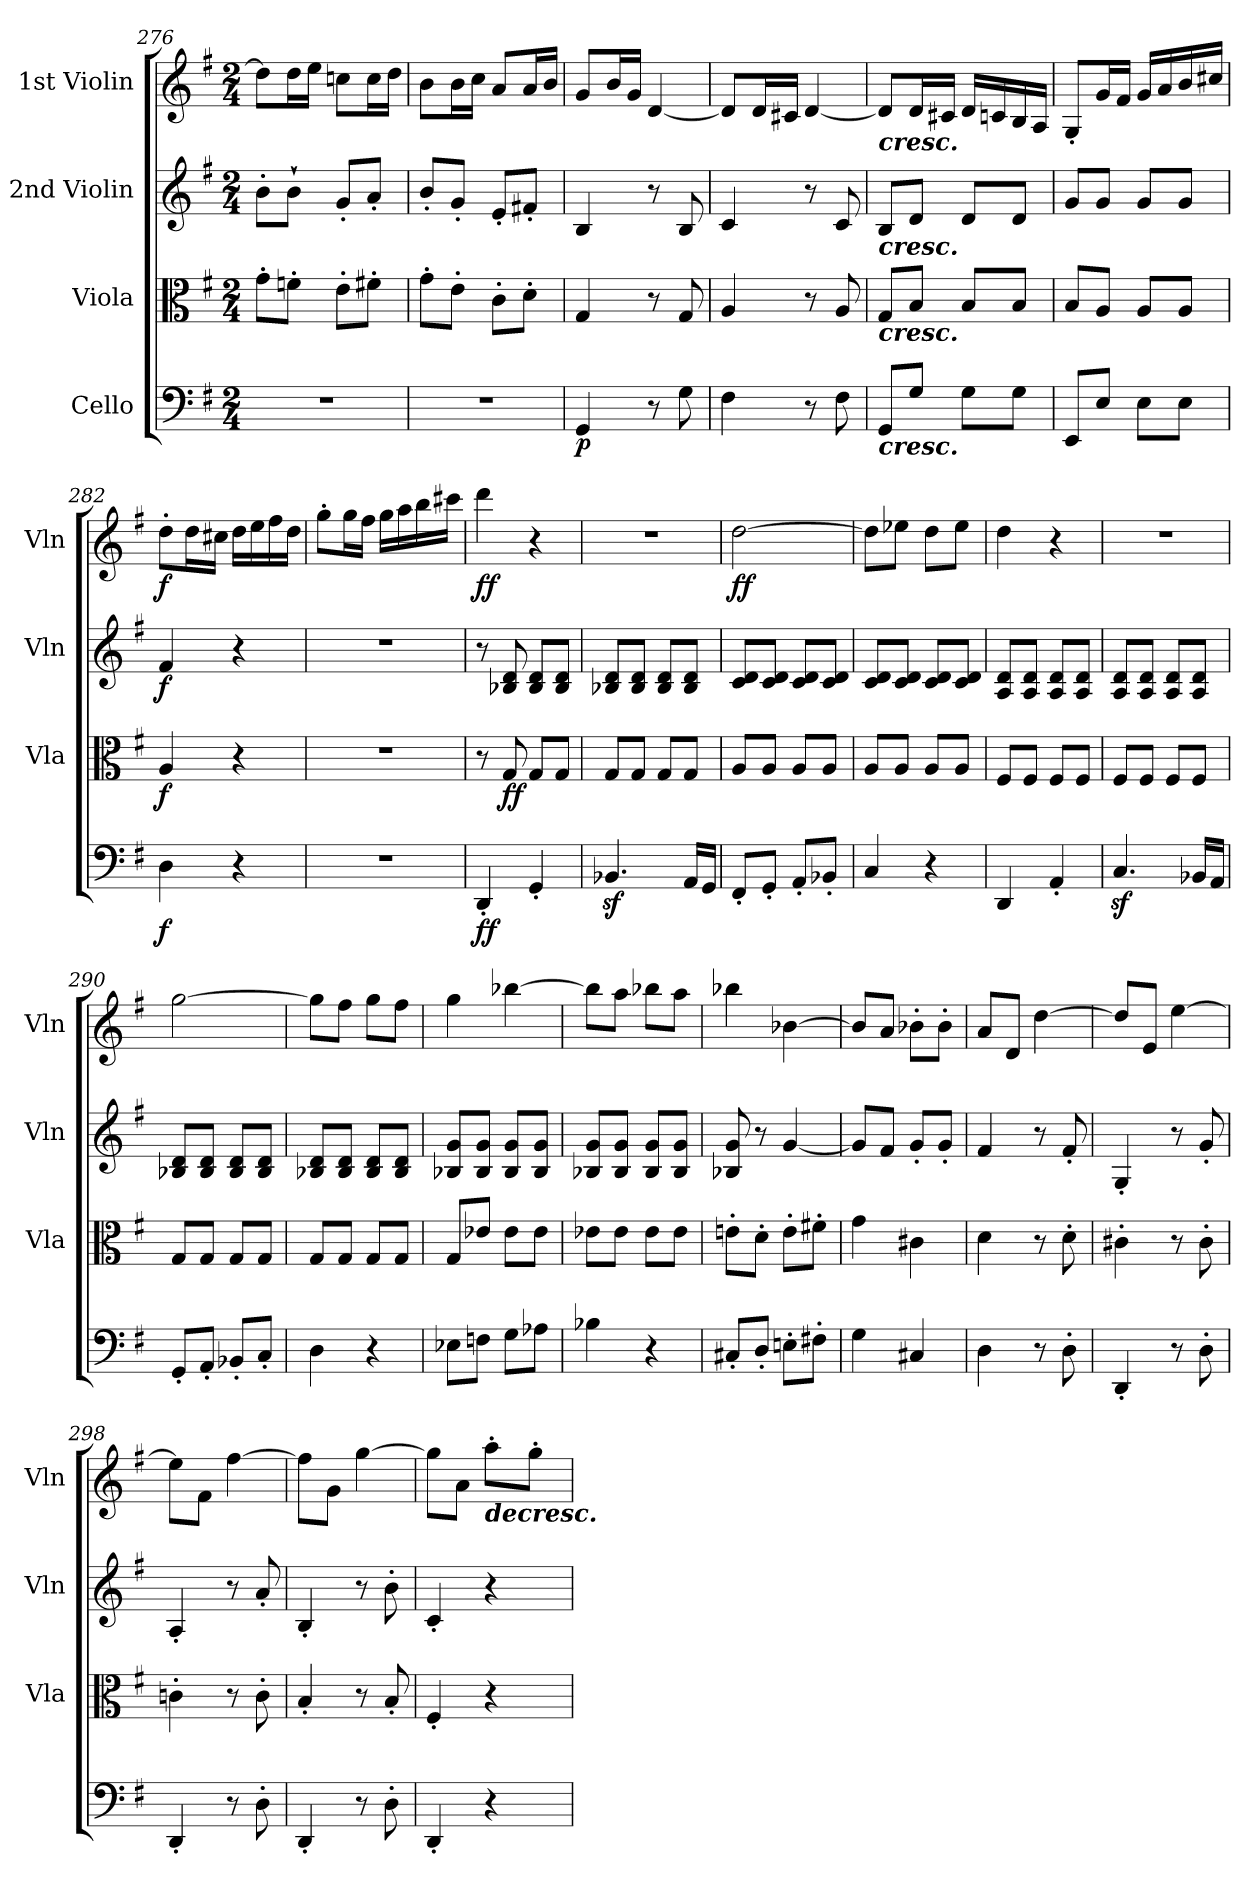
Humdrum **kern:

**kern	**dynam	**kern	**dynam	**kern	**dynam	**kern	**dynam
*part4	*part4	*part3	*part3	*part2	*part2	*part1	*part1
*staff4	*staff4	*staff3	*staff3	*staff2	*staff2	*staff1	*staff1
*I"Cello	*	*I"Viola	*	*I"2nd Violin	*	*I"1st Violin	*
*	*	*I'Vla	*	*I'Vln	*	*I'Vln	*
!!LO:PB:g=z
*clefF4	*	*clefC3	*	*clefG2	*	*clefG2	*
*k[f#]	*	*k[f#]	*	*k[f#]	*	*k[f#]	*
*G:	*	*G:	*	*G:	*	*G:	*
*M2/4	*	*M2/4	*	*M2/4	*	*M2/4	*
=276	=276	=276	=276	=276	=276	=276	=276
2r	.	8g'\L	.	8b'\L	.	8dd\L]	.
.	.	8fn'\J	.	8b''\J	.	16dd\L	.
.	.	.	.	.	.	16ee\JJ	.
.	.	8e'\L	.	8g'/L	.	8ccn\L	.
.	.	8f#X'\J	.	8a'/J	.	16cc\L	.
.	.	.	.	.	.	16dd\JJ	.
=277	=277	=277	=277	=277	=277	=277	=277
2r	.	8g'\L	.	8b'/L	.	8b\L	.
.	.	8e'\J	.	8g'/J	.	16b\L	.
.	.	.	.	.	.	16cc\JJ	.
.	.	8c'\L	.	8e'/L	.	8a/L	.
.	.	8d'\J	.	8f#X'/J	.	16a/L	.
.	.	.	.	.	.	16b/JJ	.
=278	=278	=278	=278	=278	=278	=278	=278
!	!LO:DY:b	!	!	!	!	!	!
4GG/	p	4G/	.	4B/	.	8g/L	.
.	.	.	.	.	.	16b/L	.
.	.	.	.	.	.	16g/JJ	.
8r	.	8r	.	8r	.	[4d/	.
8G\	.	8G/	.	8B/	.	.	.
=279	=279	=279	=279	=279	=279	=279	=279
4F#\	.	4A/	.	4c/	.	8d/L]	.
.	.	.	.	.	.	16d/L	.
.	.	.	.	.	.	16c#X/JJ	.
8r	.	8r	.	8r	.	[4d/	.
8F#\	.	8A/	.	8c/	.	.	.
=280	=280	=280	=280	=280	=280	=280	=280
!	!	!	!	!	!	!LO:TX:b:Bi:t=cresc.	!
!	!	!	!	!LO:TX:b:Bi:t=cresc.	!	!	!
!	!	!LO:TX:b:Bi:t=cresc.	!	!	!	!	!
!LO:TX:b:Bi:t=cresc.	!	!	!	!	!	!	!
8GG/L	.	8G/L	.	8B/L	.	8d/L]	.
8G/J	.	8B/J	.	8d/J	.	16d/L	.
.	.	.	.	.	.	16c#X/JJ	.
8G\L	.	8B/L	.	8d/L	.	16d/LL	.
.	.	.	.	.	.	16cn/	.
8G\J	.	8B/J	.	8d/J	.	16B/	.
.	.	.	.	.	.	16A/JJ	.
!!LO:LB:g=z
=281	=281	=281	=281	=281	=281	=281	=281
8EE/L	.	8B/L	.	8g/L	.	8G'/L	.
8E/J	.	8A/J	.	8g/J	.	16g/L	.
.	.	.	.	.	.	16f#/JJ	.
8E\L	.	8A/L	.	8g/L	.	16g/LL	.
.	.	.	.	.	.	16a/	.
8E\J	.	8A/J	.	8g/J	.	16b/	.
.	.	.	.	.	.	16cc#X/JJ	.
!!LO:PB:g=z
=282	=282	=282	=282	=282	=282	=282	=282
!	!LO:DY:b	!	!LO:DY:b	!	!LO:DY:b	!	!LO:DY:b
4D\	f	4A/	f	4f#/	f	8dd'\L	f
.	.	.	.	.	.	16dd\L	.
.	.	.	.	.	.	16cc#X\JJ	.
4r	.	4r	.	4r	.	16dd\LL	.
.	.	.	.	.	.	16ee\	.
.	.	.	.	.	.	16ff#\	.
.	.	.	.	.	.	16dd\JJ	.
=283	=283	=283	=283	=283	=283	=283	=283
2r	.	2r	.	2r	.	8gg'\L	.
.	.	.	.	.	.	16gg\L	.
.	.	.	.	.	.	16ff#\JJ	.
.	.	.	.	.	.	16gg\LL	.
.	.	.	.	.	.	16aa\	.
.	.	.	.	.	.	16bb\	.
.	.	.	.	.	.	16ccc#X\JJ	.
=284	=284	=284	=284	=284	=284	=284	=284
!	!LO:DY:b	!	!	!	!	!	!LO:DY:b
4DD'/	ff	8r	.	8r	.	4ddd\	ff
!	!	!	!LO:DY:b	!	!	!	!
.	.	8G/	ff	8B-X/ 8d/	.	.	.
4GG'/	.	8G/L	.	8B-/ 8d/L	.	4r	.
.	.	8G/J	.	8B-/ 8d/J	.	.	.
=285	=285	=285	=285	=285	=285	=285	=285
4.BB-Xz</	.	8G/L	.	8B-X/ 8d/L	.	2r	.
.	.	8G/J	.	8B-/ 8d/J	.	.	.
.	.	8G/L	.	8B-/ 8d/L	.	.	.
16AA/LL	.	8G/J	.	8B-/ 8d/J	.	.	.
16GG/JJ	.	.	.	.	.	.	.
=286	=286	=286	=286	=286	=286	=286	=286
!	!	!	!	!	!	!	!LO:DY:b
8FF#'/L	.	8A/L	.	8c/ 8d/L	.	[2dd\	ff
8GG'/J	.	8A/J	.	8c/ 8d/J	.	.	.
8AA'/L	.	8A/L	.	8c/ 8d/L	.	.	.
8BB-X'/J	.	8A/J	.	8c/ 8d/J	.	.	.
!!LO:LB:g=z
=287	=287	=287	=287	=287	=287	=287	=287
4C/	.	8A/L	.	8c/ 8d/L	.	8dd\L]	.
.	.	8A/J	.	8c/ 8d/J	.	8ee-X\J	.
4r	.	8A/L	.	8c/ 8d/L	.	8dd\L	.
.	.	8A/J	.	8c/ 8d/J	.	8ee-\J	.
!!LO:PB:g=z
=288	=288	=288	=288	=288	=288	=288	=288
4DD/	.	8F#/L	.	8A/ 8d/L	.	4dd\	.
.	.	8F#/J	.	8A/ 8d/J	.	.	.
4AA'/	.	8F#/L	.	8A/ 8d/L	.	4r	.
.	.	8F#/J	.	8A/ 8d/J	.	.	.
=289	=289	=289	=289	=289	=289	=289	=289
4.Cz</	.	8F#/L	.	8A/ 8d/L	.	2r	.
.	.	8F#/J	.	8A/ 8d/J	.	.	.
.	.	8F#/L	.	8A/ 8d/L	.	.	.
16BB-X/LL	.	8F#/J	.	8A/ 8d/J	.	.	.
16AA/JJ	.	.	.	.	.	.	.
=290	=290	=290	=290	=290	=290	=290	=290
8GG'/L	.	8G/L	.	8B-X/ 8d/L	.	[2gg\	.
8AA'/J	.	8G/J	.	8B-/ 8d/J	.	.	.
8BB-X'/L	.	8G/L	.	8B-/ 8d/L	.	.	.
8C'/J	.	8G/J	.	8B-/ 8d/J	.	.	.
=291	=291	=291	=291	=291	=291	=291	=291
4D\	.	8G/L	.	8B-X/ 8d/L	.	8gg\L]	.
.	.	8G/J	.	8B-/ 8d/J	.	8ff#\J	.
4r	.	8G/L	.	8B-/ 8d/L	.	8gg\L	.
.	.	8G/J	.	8B-/ 8d/J	.	8ff#\J	.
=292	=292	=292	=292	=292	=292	=292	=292
8E-X\L	.	8G/L	.	8B-X/ 8g/L	.	4gg\	.
8Fn\J	.	8e-X/J	.	8B-/ 8g/J	.	.	.
8G\L	.	8e-\L	.	8B-/ 8g/L	.	[4bb-X\	.
8A-X\J	.	8e-\J	.	8B-/ 8g/J	.	.	.
=293	=293	=293	=293	=293	=293	=293	=293
4B-X\	.	8e-X\L	.	8B-X/ 8g/L	.	8bb-\L]	.
.	.	8e-\J	.	8B-/ 8g/J	.	8aa\J	.
4r	.	8e-\L	.	8B-/ 8g/L	.	8bb-X\L	.
.	.	8e-\J	.	8B-/ 8g/J	.	8aa\J	.
!!LO:PB:g=z
=294	=294	=294	=294	=294	=294	=294	=294
8C#X'/L	.	8en'\L	.	8B-X/ 8g/	.	4bb-X\	.
8D'/J	.	8d'\J	.	8r	.	.	.
8En'\L	.	8e'\L	.	[4g/	.	[4b-X\	.
8F#X'\J	.	8f#X'\J	.	.	.	.	.
=295	=295	=295	=295	=295	=295	=295	=295
4G\	.	4g\	.	8g/L]	.	8b-/L]	.
.	.	.	.	8f#/J	.	8a/J	.
4C#X/	.	4c#X\	.	8g'/L	.	8b-X'\L	.
.	.	.	.	8g'/J	.	8b-'\J	.
=296	=296	=296	=296	=296	=296	=296	=296
4D\	.	4d\	.	4f#/	.	8a/L	.
.	.	.	.	.	.	8d/J	.
8r	.	8r	.	8r	.	[4dd\	.
8D'\	.	8d'\	.	8f#'/	.	.	.
=297	=297	=297	=297	=297	=297	=297	=297
4DD'/	.	4c#X'\	.	4G'/	.	8dd/L]	.
.	.	.	.	.	.	8e/J	.
8r	.	8r	.	8r	.	[4ee\	.
8D'\	.	8c#'\	.	8g'/	.	.	.
=298	=298	=298	=298	=298	=298	=298	=298
4DD'/	.	4cn'\	.	4A'/	.	8ee\L]	.
.	.	.	.	.	.	8f#\J	.
8r	.	8r	.	8r	.	[4ff#\	.
8D'\	.	8c'\	.	8a'/	.	.	.
=299	=299	=299	=299	=299	=299	=299	=299
4DD'/	.	4B'/	.	4B'/	.	8ff#\L]	.
.	.	.	.	.	.	8g\J	.
8r	.	8r	.	8r	.	[4gg\	.
8D'\	.	8B'/	.	8b'\	.	.	.
!!LO:LB:g=z
=300	=300	=300	=300	=300	=300	=300	=300
4DD'/	.	4F#'/	.	4c'/	.	8gg\L]	.
.	.	.	.	.	.	8a\J	.
!	!	!	!	!	!	!LO:TX:b:Bi:t=decresc.	!
4r	.	4r	.	4r	.	8aa'\L	.
.	.	.	.	.	.	8gg'\J	.
=	=	=	=	=	=	=	=
*-	*-	*-	*-	*-	*-	*-	*-
